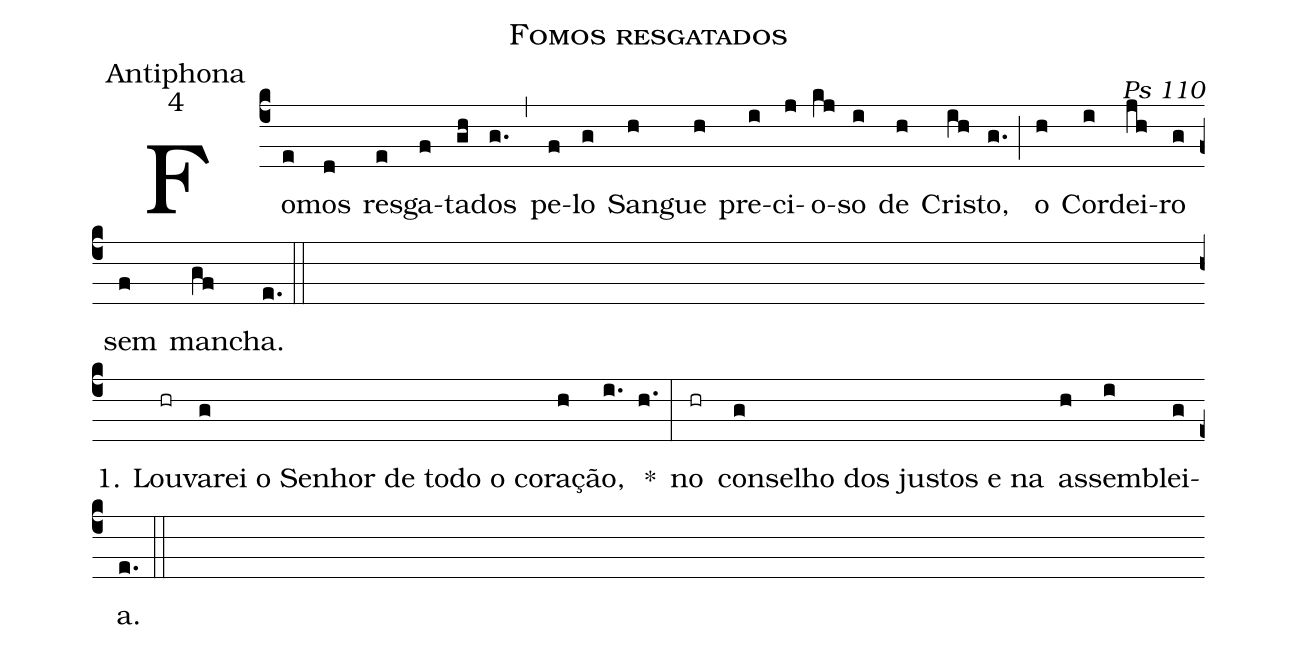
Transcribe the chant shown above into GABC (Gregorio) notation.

name:Fomos resgatados;
office-part:Antiphona;
mode:4;
commentary:Ps 110;
%%
(c4)Fo(e)mos(d) res(e)ga(f)ta(gh)dos(g.) (,)
 pe(f)lo(g) San(h)gue(h) pre(i)ci(j)o(kj)so(i) de(h) Cri(ih)sto,(g.) (;)
o(h) Cor(i)dei(jh)ro(g) sem(f) man(gf)cha.(e.) (::Z)
1. Lou(hr)varei o Senhor de todo o co(g)ra(h)ção,(i. h.) *(:) no(hr) conselho dos justos e na(g) as(h)sem(i)blei(g)a.(e.) (::)
